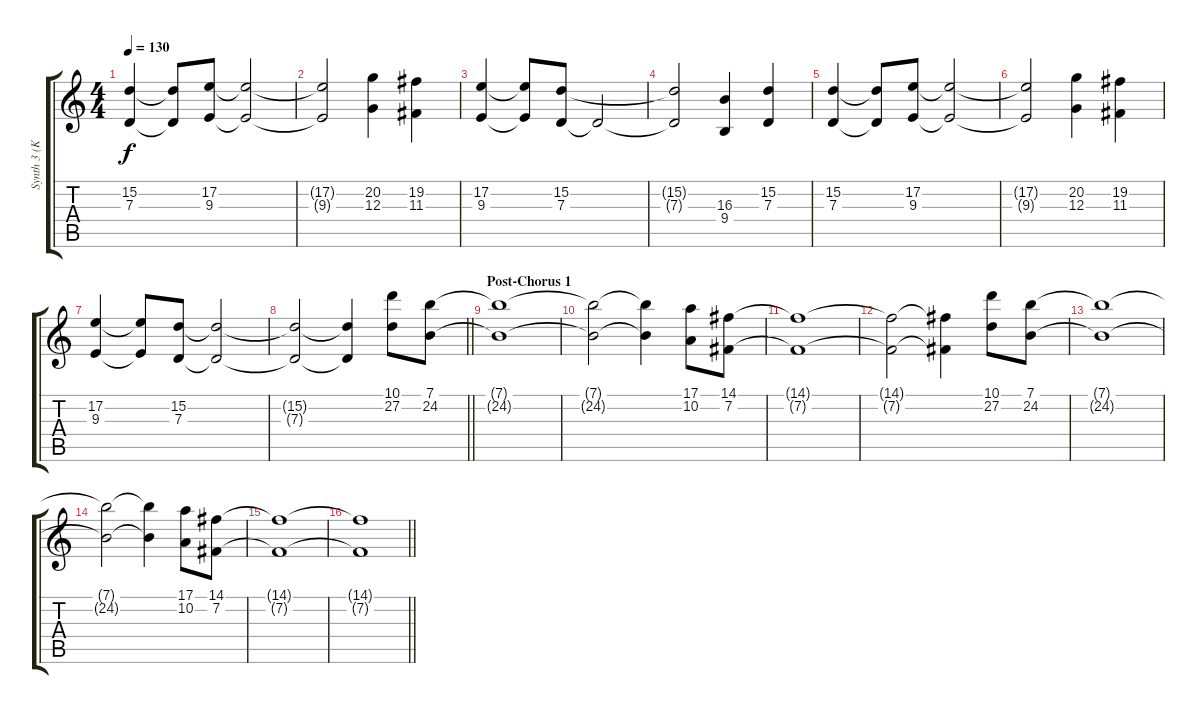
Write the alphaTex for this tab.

\track ("Synth 3 (Keys)" "Synth 3 (K") {instrument lead2sawtooth}
\staff {score tabs}
\tuning (E4 B3 G3 D3 A2 E2) {hide}
\ts (4 4)
\tempo 130
\clef g2
\ks c
(15.2 7.3).4{dy f} (15.2{t} 7.3{t}).8 (17.2 9.3).8 (17.2{t} 9.3{t}).2 |
(17.2{t} 9.3{t}).2 (20.2 12.3).4 (19.2 11.3).4 |
(17.2 9.3).4 (17.2{t} 9.3{t}).8 (15.2 7.3).8 7.3{t}.2 |
(15.2{t} 7.3{t}).2 (16.3 9.4).4 (15.2 7.3).4 |
(15.2 7.3).4 (15.2{t} 7.3{t}).8 (17.2 9.3).8 (17.2{t} 9.3{t}).2 |
(17.2{t} 9.3{t}).2 (20.2 12.3).4 (19.2 11.3).4 |
(17.2 9.3).4 (17.2{t} 9.3{t}).8 (15.2 7.3).8 (15.2{t} 7.3{t}).2 |
\barLineRight lightlight
(15.2{t} 7.3{t}).2 (15.2{t} 7.3{t}).4 (10.1 27.2).8 (7.1 24.2).8 |
\section ("" "Post-Chorus 1")
(7.1{t} 24.2{t}).1 |
(7.1{t} 24.2{t}).2 (7.1{t} 24.2{t}).4 (17.1 10.2).8 (14.1 7.2).8 |
(14.1{t} 7.2{t}).1 |
(14.1{t} 7.2{t}).2 (14.1{t} 7.2{t}).4 (10.1 27.2).8 (7.1 24.2).8 |
(7.1{t} 24.2{t}).1 |
(7.1{t} 24.2{t}).2 (7.1{t} 24.2{t}).4 (17.1 10.2).8 (14.1 7.2).8 |
(14.1{t} 7.2{t}).1 |
\barLineRight lightlight
(14.1{t} 7.2{t}).1
